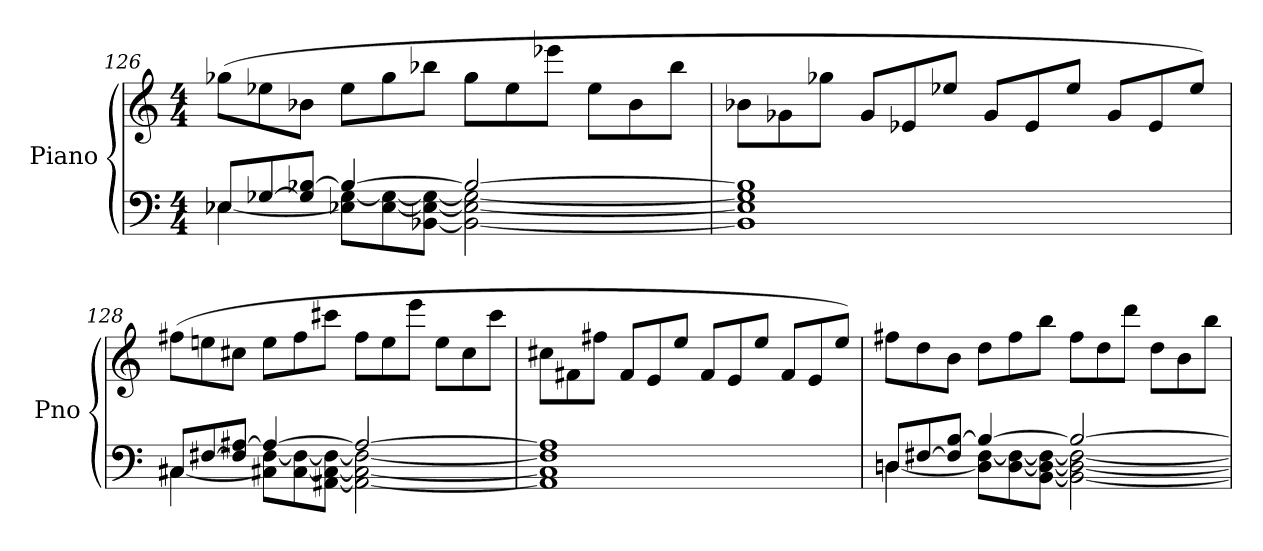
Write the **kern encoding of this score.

**kern	**kern
*part1	*part1
*staff2	*staff1
*I"Piano	*
*I'Pno	*
!!LO:LB:g=z
*clefF4	*clefG2
*k[]	*k[]
*M4/4	*M4/4
*Xtuplet	*Xtuplet
=126	=126
*^	*
12E-X/L	[4E-X\	(12gg-X\L
[12G-X/	.	12ee-X\
12G-/] [12B-X/J	.	12b-X\J
4B-/_	12E-X\] [12G-\L	12ee-\L
.	[12E-\ 12G-\_	12gg-\
.	[12BB-X\ 12E-\_ 12G-\_J	12bb-X\J
2B-/_	2BB-\_ 2E-\_ 2G-\_	12gg-\L
.	.	12ee-\
.	.	12eee-X\J
.	.	12ee-\L
.	.	12b-\
.	.	12bb-\J
=127	=127	=127
1B-]	1BB-] 1E-] 1G-]	12b-X\L
.	.	12g-X\
.	.	12gg-X\J
.	.	12g-/L
.	.	12e-X/
.	.	12ee-X/J
.	.	12g-/L
.	.	12e-/
.	.	12ee-/J
.	.	12g-/L
.	.	12e-/
.	.	12ee-/J)
=128	=128	=128
12C#X/L	[4C#X\	(12ff#X\L
[12F#X/	.	12een\
12F#/] [12A#X/J	.	12cc#X\J
4A#/_	12C#X\] [12F#\L	12ee\L
.	[12C#\ 12F#\_	12ff#\
.	[12AA#X\ 12C#\_ 12F#\_J	12ccc#X\J
2A#/_	2AA#\_ 2C#\_ 2F#\_	12ff#\L
.	.	12ee\
.	.	12eee\J
.	.	12ee\L
.	.	12cc#\
.	.	12ccc#\J
!!LO:LB:g=z
=129	=129	=129
1A#]	1AA#] 1C#] 1F#]	12cc#X\L
.	.	12f#X\
.	.	12ff#X\J
.	.	12f#/L
.	.	12e/
.	.	12ee/J
.	.	12f#/L
.	.	12e/
.	.	12ee/J
.	.	12f#/L
.	.	12e/
.	.	12ee/J)
=130	=130	=130
12Dn/L	[4Dn\	12ff#X\L
[12F#X/	.	12dd\
12F#/] [12B/J	.	12b\J
4B/_	12Dn\] [12F#\L	12dd\L
.	[12D\ 12F#\_	12ff#\
.	[12BB\ 12D\_ 12F#\_J	12bb\J
2B/_	2BB\_ 2D\_ 2F#\_	12ff#\L
.	.	12dd\
.	.	12ddd\J
.	.	12dd\L
.	.	12b\
.	.	12bb\J
*v	*v	*
=	=
*-	*-
